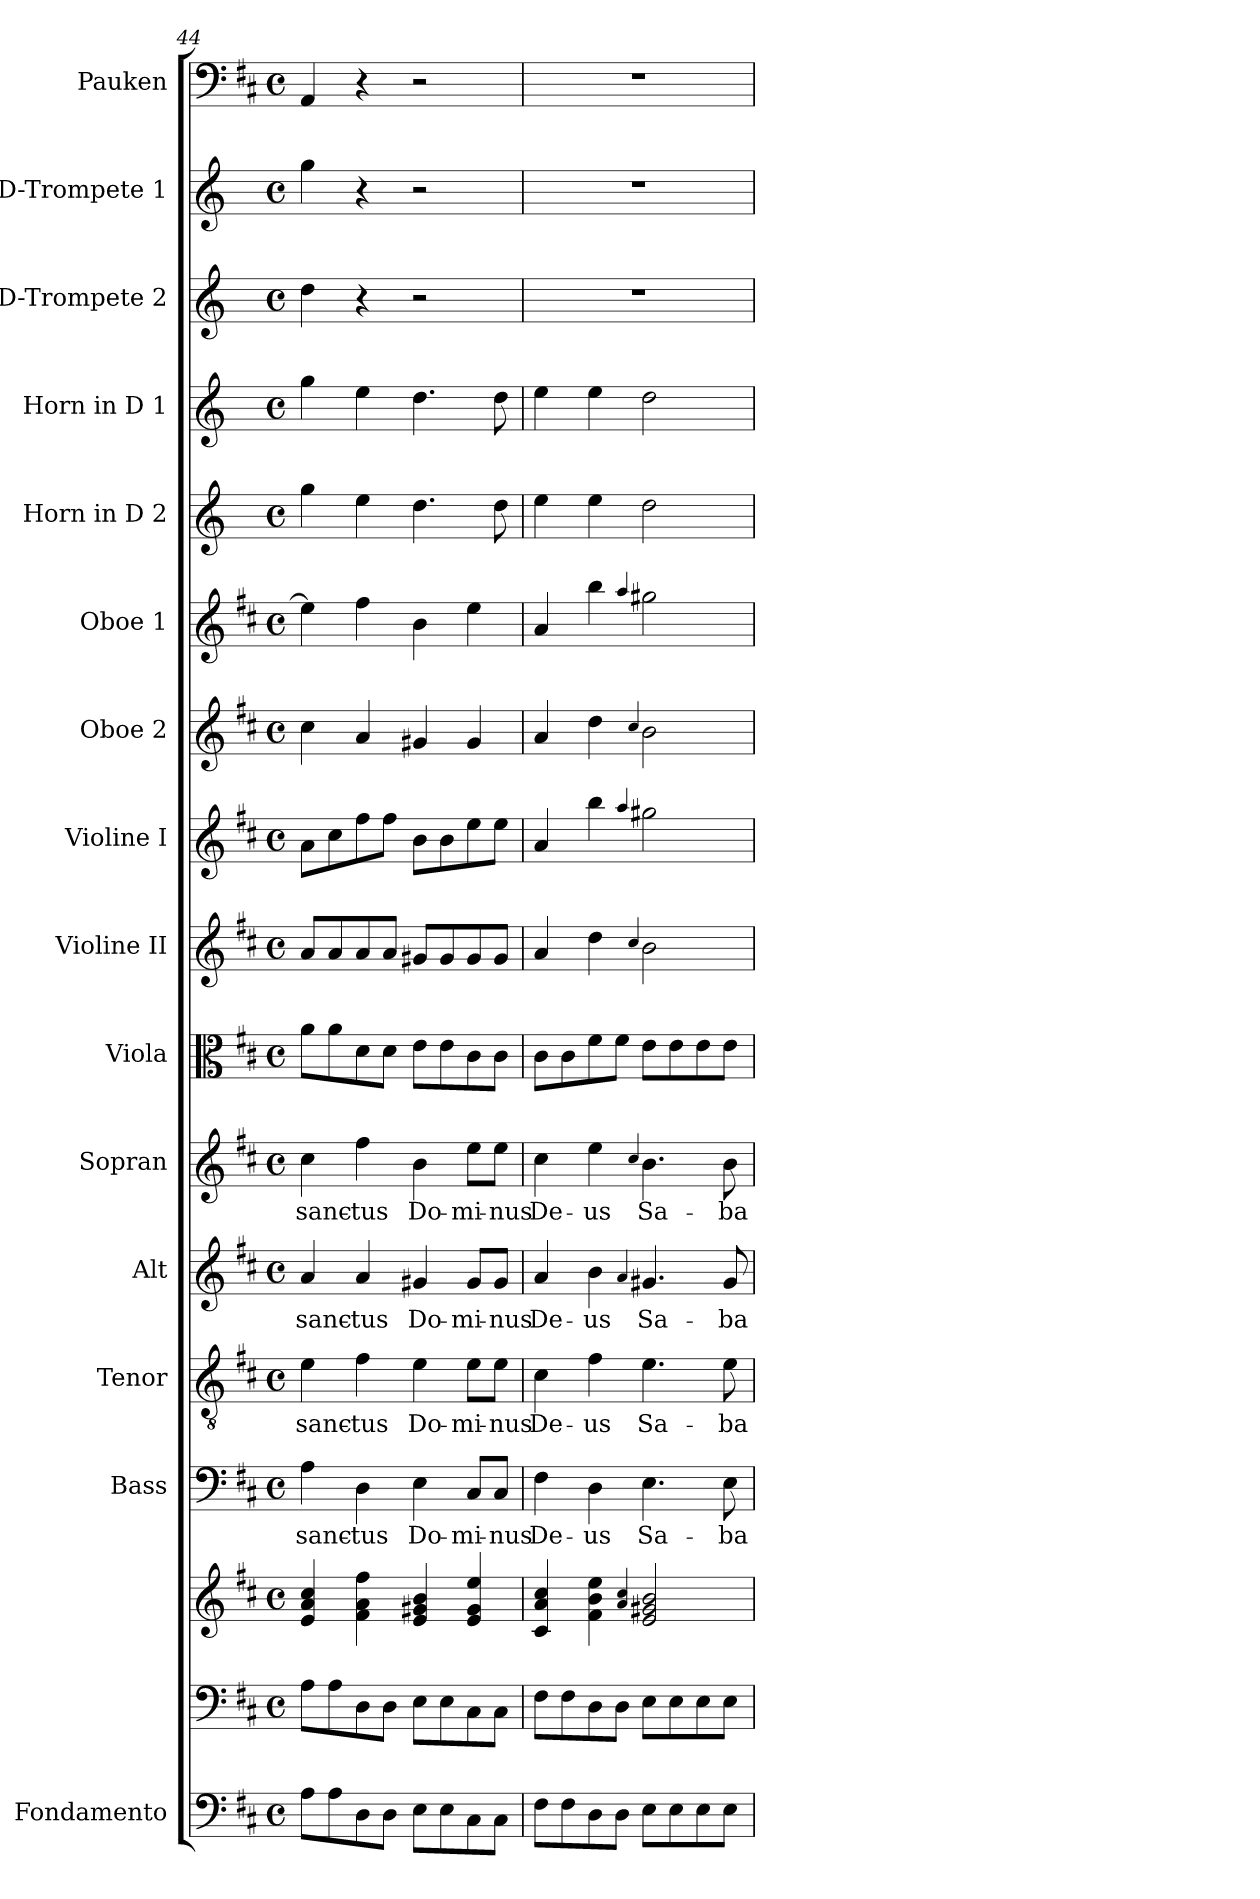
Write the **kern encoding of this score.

**kern	**kern	**kern	**kern	**text	**kern	**text	**kern	**text	**kern	**text	**kern	**kern	**kern	**kern	**kern	**kern	**kern	**kern	**kern	**kern
*part16	*part15	*part15	*part14	*part14	*part13	*part13	*part12	*part12	*part11	*part11	*part10	*part9	*part8	*part7	*part6	*part5	*part4	*part3	*part2	*part1
*staff17	*staff16	*staff15	*staff14	*staff14	*staff13	*staff13	*staff12	*staff12	*staff11	*staff11	*staff10	*staff9	*staff8	*staff7	*staff6	*staff5	*staff4	*staff3	*staff2	*staff1
*I"Fondamento	*	*	*I"Bass	*	*I"Tenor	*	*I"Alt	*	*I"Sopran	*	*I"Viola	*I"Violine II	*I"Violine I	*I"Oboe 2	*I"Oboe 1	*I"Horn in D 2	*I"Horn in D 1	*I"D-Trompete 2	*I"D-Trompete 1	*I"Pauken
*I'F.	*	*	*I'B.	*	*I'T.	*	*I'A.	*	*I'S.	*	*I'Vla.	*I'Vl. II	*I'Vl. I	*I'Ob. 2	*I'Ob. 1	*	*	*I'D Trp. 2	*I'D Trp. 1	*I'Pk.
*clefF4	*clefF4	*clefG2	*clefF4	*	*clefGv2	*	*clefG2	*	*clefG2	*	*clefC3	*clefG2	*clefG2	*clefG2	*clefG2	*clefG2	*clefG2	*clefG2	*clefG2	*clefF4
*ITrd7c12	*	*	*	*	*	*	*	*	*	*	*	*	*	*	*	*ITrd6c10	*ITrd6c10	*ITrd-1c-2	*ITrd-1c-2	*
*k[f#c#]	*k[f#c#]	*k[f#c#]	*k[f#c#]	*	*k[f#c#]	*	*k[f#c#]	*	*k[f#c#]	*	*k[f#c#]	*k[f#c#]	*k[f#c#]	*k[f#c#]	*k[f#c#]	*k[f#c#]	*k[f#c#]	*k[f#c#]	*k[f#c#]	*k[f#c#]
*D:	*D:	*D:	*D:	*	*D:	*	*D:	*	*D:	*	*D:	*D:	*D:	*D:	*D:	*D:	*D:	*D:	*D:	*D:
*M4/4	*M4/4	*M4/4	*M4/4	*	*M4/4	*	*M4/4	*	*M4/4	*	*M4/4	*M4/4	*M4/4	*M4/4	*M4/4	*M4/4	*M4/4	*M4/4	*M4/4	*M4/4
*met(c)	*met(c)	*met(c)	*met(c)	*	*met(c)	*	*met(c)	*	*met(c)	*	*met(c)	*met(c)	*met(c)	*met(c)	*met(c)	*met(c)	*met(c)	*met(c)	*met(c)	*met(c)
=44	=44	=44	=44	=44	=44	=44	=44	=44	=44	=44	=44	=44	=44	=44	=44	=44	=44	=44	=44	=44
!	!	!	!	!LO:LY:b	!	!LO:LY:b	!	!LO:LY:b	!	!LO:LY:b	!	!	!	!	!	!	!	!	!	!
8AA\L	8A\L	4e/ 4a/ 4cc#/	4A\	sanc-	4e\	sanc-	4a/	sanc-	4cc#\	sanc-	8a\L	8a/L	8a\L	4cc#\	4ee\]	4a\	4a\	4ee\	4aa\	4AA/
8AA\	8A\	.	.	.	.	.	.	.	.	.	8a\	8a/	8cc#\	.	.	.	.	.	.	.
!	!	!	!	!LO:LY:b	!	!LO:LY:b	!	!LO:LY:b	!	!LO:LY:b	!	!	!	!	!	!	!	!	!	!
8DD\	8D\	4f#\ 4a\ 4ff#\	4D\	-tus	4f#\	-tus	4a/	-tus	4ff#\	-tus	8d\	8a/	8ff#\	4a/	4ff#\	4f#\	4f#\	4r	4r	4r
8DD\J	8D\J	.	.	.	.	.	.	.	.	.	8d\J	8a/J	8ff#\J	.	.	.	.	.	.	.
!	!	!	!	!LO:LY:b	!	!LO:LY:b	!	!LO:LY:b	!	!LO:LY:b	!	!	!	!	!	!	!	!	!	!
8EE\L	8E\L	4e/ 4g#X/ 4b/	4E\	Do-	4e\	Do-	4g#X/	Do-	4b\	Do-	8e\L	8g#X/L	8b\L	4g#X/	4b\	4.e\	4.e\	2r	2r	2r
8EE\	8E\	.	.	.	.	.	.	.	.	.	8e\	8g#/	8b\	.	.	.	.	.	.	.
!	!	!	!	!LO:LY:b	!	!LO:LY:b	!	!LO:LY:b	!	!LO:LY:b	!	!	!	!	!	!	!	!	!	!
8CC#\	8C#\	4e/ 4g#/ 4ee/	8C#/L	-mi-	8e\L	-mi-	8g#/L	-mi-	8ee\L	-mi-	8c#\	8g#/	8ee\	4g#/	4ee\	.	.	.	.	.
!	!	!	!	!LO:LY:b	!	!LO:LY:b	!	!LO:LY:b	!	!LO:LY:b	!	!	!	!	!	!	!	!	!	!
8CC#\J	8C#\J	.	8C#/J	-nus	8e\J	-nus	8g#/J	-nus	8ee\J	-nus	8c#\J	8g#/J	8ee\J	.	.	8e\	8e\	.	.	.
!!LO:PB:g=z
=45	=45	=45	=45	=45	=45	=45	=45	=45	=45	=45	=45	=45	=45	=45	=45	=45	=45	=45	=45	=45
!	!	!	!	!LO:LY:b	!	!LO:LY:b	!	!LO:LY:b	!	!LO:LY:b	!	!	!	!	!	!	!	!	!	!
8FF#\L	8F#\L	4c#/ 4a/ 4cc#/	4F#\	De-	4c#\	De-	4a/	De-	4cc#\	De-	8c#\L	4a/	4a/	4a/	4a/	4f#\	4f#\	1r	1r	1r
8FF#\	8F#\	.	.	.	.	.	.	.	.	.	8c#\	.	.	.	.	.	.	.	.	.
!	!	!	!	!LO:LY:b	!	!LO:LY:b	!	!LO:LY:b	!	!LO:LY:b	!	!	!	!	!	!	!	!	!	!
8DD\	8D\	4f#\ 4b\ 4ee\	4D\	-us	4f#\	-us	4b\	-us	4ee\	-us	8f#\	4dd\	4bb\	4dd\	4bb\	4f#\	4f#\	.	.	.
8DD\J	8D\J	.	.	.	.	.	.	.	.	.	8f#\J	.	.	.	.	.	.	.	.	.
.	.	4qqa/ 4qqcc#/	.	.	.	.	4qqa/	.	4qqcc#/	.	.	4qqcc#/	4qqaa/	4qqcc#/	4qqaa/	.	.	.	.	.
!	!	!	!	!LO:LY:b	!	!LO:LY:b	!	!LO:LY:b	!	!LO:LY:b	!	!	!	!	!	!	!	!	!	!
8EE\L	8E\L	2e/ 2g#X/ 2b/	4.E\	Sa-	4.e\	Sa-	4.g#X/	Sa-	4.b\	Sa-	8e\L	2b\	2gg#X\	2b\	2gg#X\	2e\	2e\	.	.	.
8EE\	8E\	.	.	.	.	.	.	.	.	.	8e\	.	.	.	.	.	.	.	.	.
8EE\	8E\	.	.	.	.	.	.	.	.	.	8e\	.	.	.	.	.	.	.	.	.
!	!	!	!	!LO:LY:b	!	!LO:LY:b	!	!LO:LY:b	!	!LO:LY:b	!	!	!	!	!	!	!	!	!	!
8EE\J	8E\J	.	8E\	-ba-	8e\	-ba-	8g#/	-ba-	8b\	-ba-	8e\J	.	.	.	.	.	.	.	.	.
=	=	=	=	=	=	=	=	=	=	=	=	=	=	=	=	=	=	=	=	=
*-	*-	*-	*-	*-	*-	*-	*-	*-	*-	*-	*-	*-	*-	*-	*-	*-	*-	*-	*-	*-
